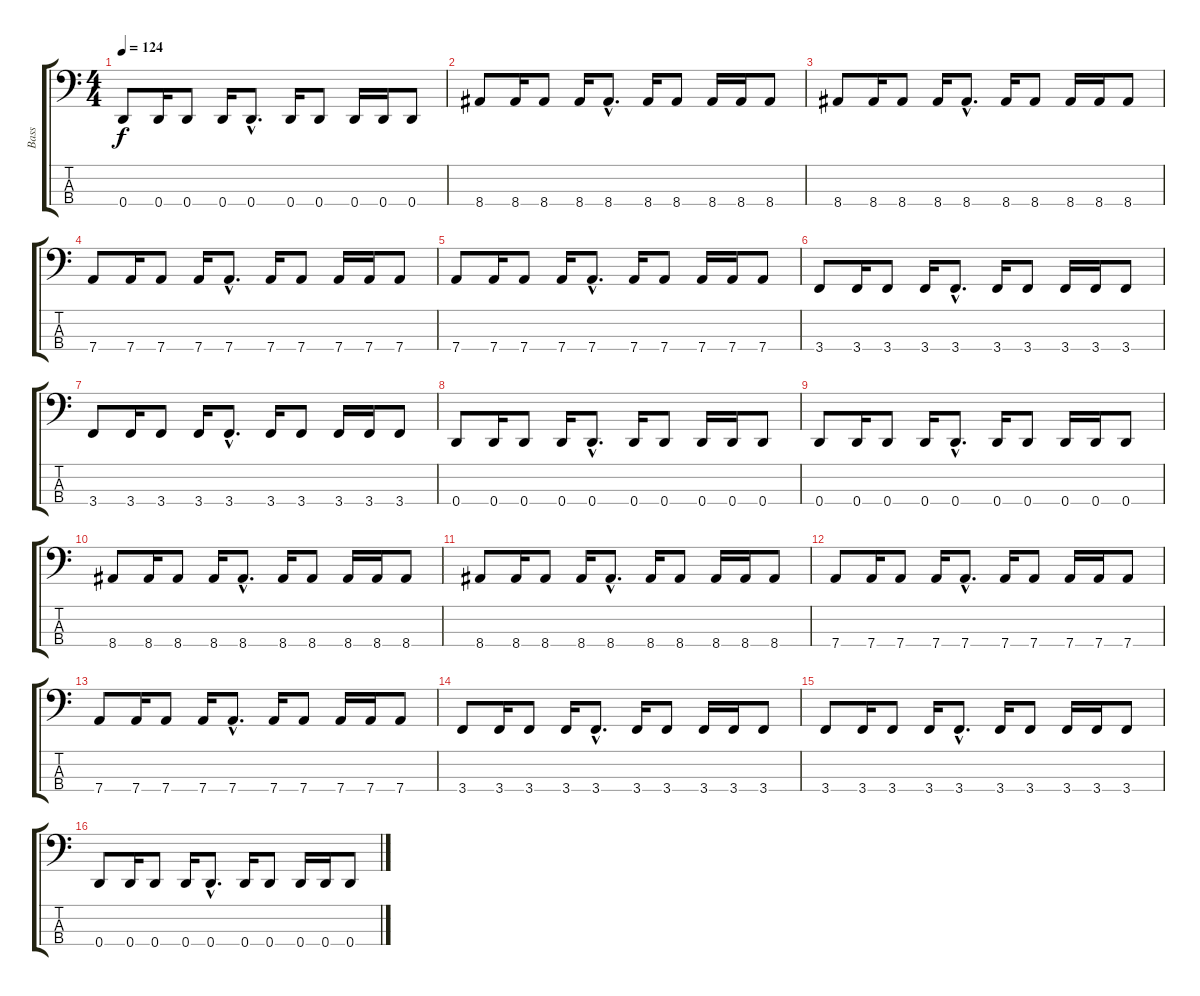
\track ("Bass" "Bass") {instrument electricbasspick}
\staff {score tabs}
\tuning (F2 C2 G1 D1) {hide}
\ts (4 4)
\tempo 124
\clef f4
\ks c
0.4.8{dy f} 0.4.16 0.4.8 0.4.16 0.4{hac}.8{d} 0.4.16 0.4.8 0.4.16 0.4.16 0.4.8 |
8.4.8 8.4.16 8.4.8 8.4.16 8.4{hac}.8{d} 8.4.16 8.4.8 8.4.16 8.4.16 8.4.8 |
8.4.8 8.4.16 8.4.8 8.4.16 8.4{hac}.8{d} 8.4.16 8.4.8 8.4.16 8.4.16 8.4.8 |
7.4.8 7.4.16 7.4.8 7.4.16 7.4{hac}.8{d} 7.4.16 7.4.8 7.4.16 7.4.16 7.4.8 |
7.4.8 7.4.16 7.4.8 7.4.16 7.4{hac}.8{d} 7.4.16 7.4.8 7.4.16 7.4.16 7.4.8 |
3.4.8 3.4.16 3.4.8 3.4.16 3.4{hac}.8{d} 3.4.16 3.4.8 3.4.16 3.4.16 3.4.8 |
3.4.8 3.4.16 3.4.8 3.4.16 3.4{hac}.8{d} 3.4.16 3.4.8 3.4.16 3.4.16 3.4.8 |
0.4.8 0.4.16 0.4.8 0.4.16 0.4{hac}.8{d} 0.4.16 0.4.8 0.4.16 0.4.16 0.4.8 |
0.4.8 0.4.16 0.4.8 0.4.16 0.4{hac}.8{d} 0.4.16 0.4.8 0.4.16 0.4.16 0.4.8 |
8.4.8 8.4.16 8.4.8 8.4.16 8.4{hac}.8{d} 8.4.16 8.4.8 8.4.16 8.4.16 8.4.8 |
8.4.8 8.4.16 8.4.8 8.4.16 8.4{hac}.8{d} 8.4.16 8.4.8 8.4.16 8.4.16 8.4.8 |
7.4.8 7.4.16 7.4.8 7.4.16 7.4{hac}.8{d} 7.4.16 7.4.8 7.4.16 7.4.16 7.4.8 |
7.4.8 7.4.16 7.4.8 7.4.16 7.4{hac}.8{d} 7.4.16 7.4.8 7.4.16 7.4.16 7.4.8 |
3.4.8 3.4.16 3.4.8 3.4.16 3.4{hac}.8{d} 3.4.16 3.4.8 3.4.16 3.4.16 3.4.8 |
3.4.8 3.4.16 3.4.8 3.4.16 3.4{hac}.8{d} 3.4.16 3.4.8 3.4.16 3.4.16 3.4.8 |
0.4.8 0.4.16 0.4.8 0.4.16 0.4{hac}.8{d} 0.4.16 0.4.8 0.4.16 0.4.16 0.4.8
